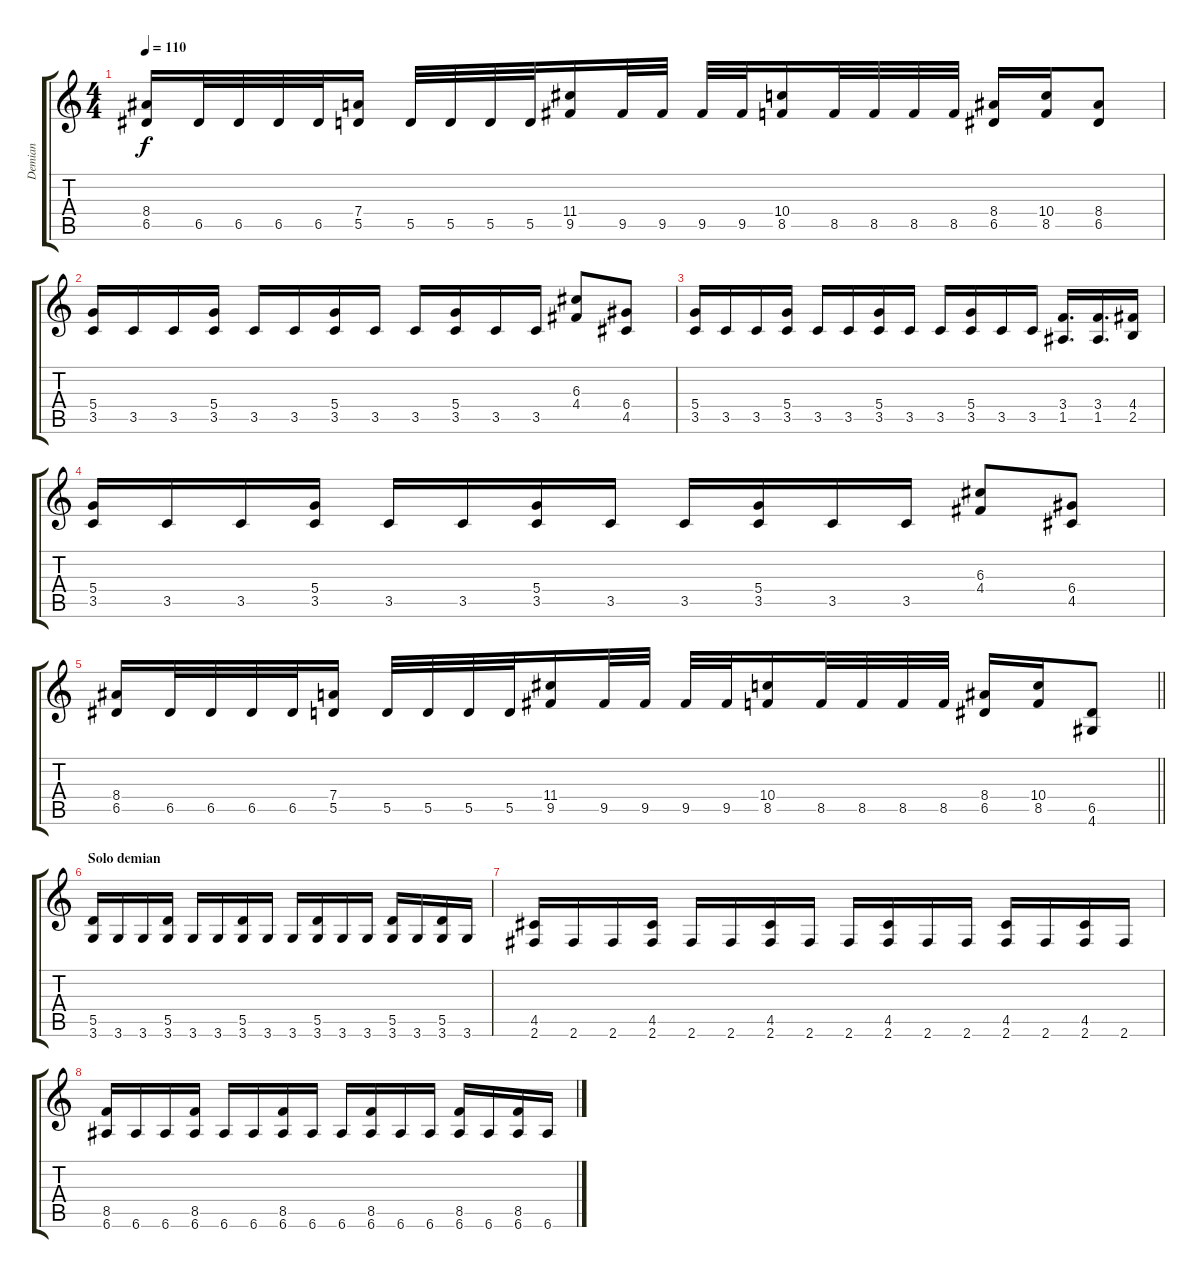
\track ("Demian" "Demian") {instrument overdrivenguitar}
\staff {score tabs}
\tuning (E4 B3 G3 D3 A2 E2) {hide}
\ts (4 4)
\tempo 110
\clef g2
\ks c
(8.4 6.5).16{dy f} 6.5.32 6.5.32 6.5.32 6.5.32 (7.4 5.5).16 5.5.32 5.5.32 5.5.32 5.5.32 (11.4 9.5).16 9.5.32 9.5.32 9.5.32 9.5.32 (10.4 8.5).16 8.5.32 8.5.32 8.5.32 8.5.32 (8.4 6.5).16 (10.4 8.5).16 (8.4 6.5).8 |
(5.4 3.5).16 3.5.16 3.5.16 (5.4 3.5).16 3.5.16 3.5.16 (5.4 3.5).16 3.5.16 3.5.16 (5.4 3.5).16 3.5.16 3.5.16 (6.3 4.4).8 (6.4 4.5).8 |
(5.4 3.5).16 3.5.16 3.5.16 (5.4 3.5).16 3.5.16 3.5.16 (5.4 3.5).16 3.5.16 3.5.16 (5.4 3.5).16 3.5.16 3.5.16 (3.4 1.5).16{d} (3.4 1.5).16{d} (4.4 2.5).16 |
(5.4 3.5).16 3.5.16 3.5.16 (5.4 3.5).16 3.5.16 3.5.16 (5.4 3.5).16 3.5.16 3.5.16 (5.4 3.5).16 3.5.16 3.5.16 (6.3 4.4).8 (6.4 4.5).8 |
\barLineRight lightlight
(8.4 6.5).16 6.5.32 6.5.32 6.5.32 6.5.32 (7.4 5.5).16 5.5.32 5.5.32 5.5.32 5.5.32 (11.4 9.5).16 9.5.32 9.5.32 9.5.32 9.5.32 (10.4 8.5).16 8.5.32 8.5.32 8.5.32 8.5.32 (8.4 6.5).16 (10.4 8.5).16 (6.5 4.6).8 |
\section ("" "Solo demian")
(5.5 3.6).16 3.6.16 3.6.16 (5.5 3.6).16 3.6.16 3.6.16 (5.5 3.6).16 3.6.16 3.6.16 (5.5 3.6).16 3.6.16 3.6.16 (5.5 3.6).16 3.6.16 (5.5 3.6).16 3.6.16 |
(4.5 2.6).16 2.6.16 2.6.16 (4.5 2.6).16 2.6.16 2.6.16 (4.5 2.6).16 2.6.16 2.6.16 (4.5 2.6).16 2.6.16 2.6.16 (4.5 2.6).16 2.6.16 (4.5 2.6).16 2.6.16 |
(8.5 6.6).16 6.6.16 6.6.16 (8.5 6.6).16 6.6.16 6.6.16 (8.5 6.6).16 6.6.16 6.6.16 (8.5 6.6).16 6.6.16 6.6.16 (8.5 6.6).16 6.6.16 (8.5 6.6).16 6.6.16
